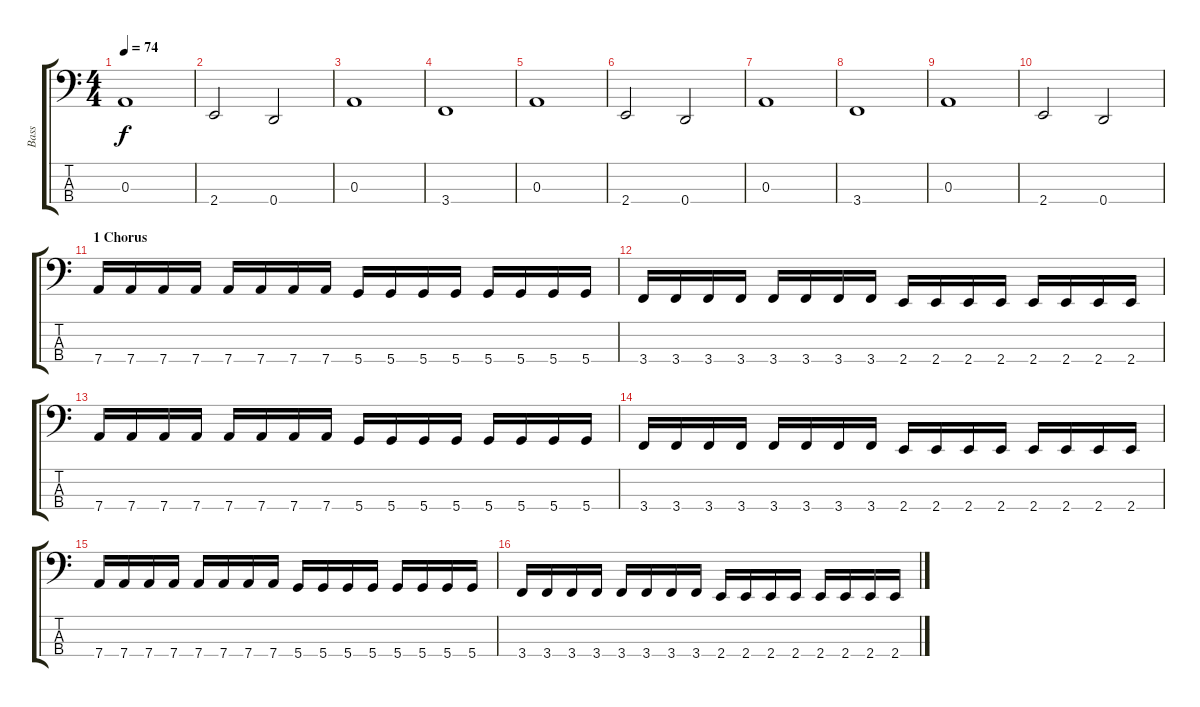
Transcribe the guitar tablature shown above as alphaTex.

\track ("Bass" "Bass") {instrument electricbassfinger}
\staff {score tabs}
\tuning (G2 D2 A1 D1) {hide}
\ts (4 4)
\tempo 74
\clef f4
\ks c
0.3.1{dy f} |
2.4.2 0.4.2 |
0.3.1 |
3.4.1 |
0.3.1 |
2.4.2 0.4.2 |
0.3.1 |
3.4.1 |
0.3.1 |
2.4.2 0.4.2 |
\section ("" "1 Chorus")
7.4.16 7.4.16 7.4.16 7.4.16 7.4.16 7.4.16 7.4.16 7.4.16 5.4.16 5.4.16 5.4.16 5.4.16 5.4.16 5.4.16 5.4.16 5.4.16 |
3.4.16 3.4.16 3.4.16 3.4.16 3.4.16 3.4.16 3.4.16 3.4.16 2.4.16 2.4.16 2.4.16 2.4.16 2.4.16 2.4.16 2.4.16 2.4.16 |
7.4.16 7.4.16 7.4.16 7.4.16 7.4.16 7.4.16 7.4.16 7.4.16 5.4.16 5.4.16 5.4.16 5.4.16 5.4.16 5.4.16 5.4.16 5.4.16 |
3.4.16 3.4.16 3.4.16 3.4.16 3.4.16 3.4.16 3.4.16 3.4.16 2.4.16 2.4.16 2.4.16 2.4.16 2.4.16 2.4.16 2.4.16 2.4.16 |
7.4.16 7.4.16 7.4.16 7.4.16 7.4.16 7.4.16 7.4.16 7.4.16 5.4.16 5.4.16 5.4.16 5.4.16 5.4.16 5.4.16 5.4.16 5.4.16 |
3.4.16 3.4.16 3.4.16 3.4.16 3.4.16 3.4.16 3.4.16 3.4.16 2.4.16 2.4.16 2.4.16 2.4.16 2.4.16 2.4.16 2.4.16 2.4.16
